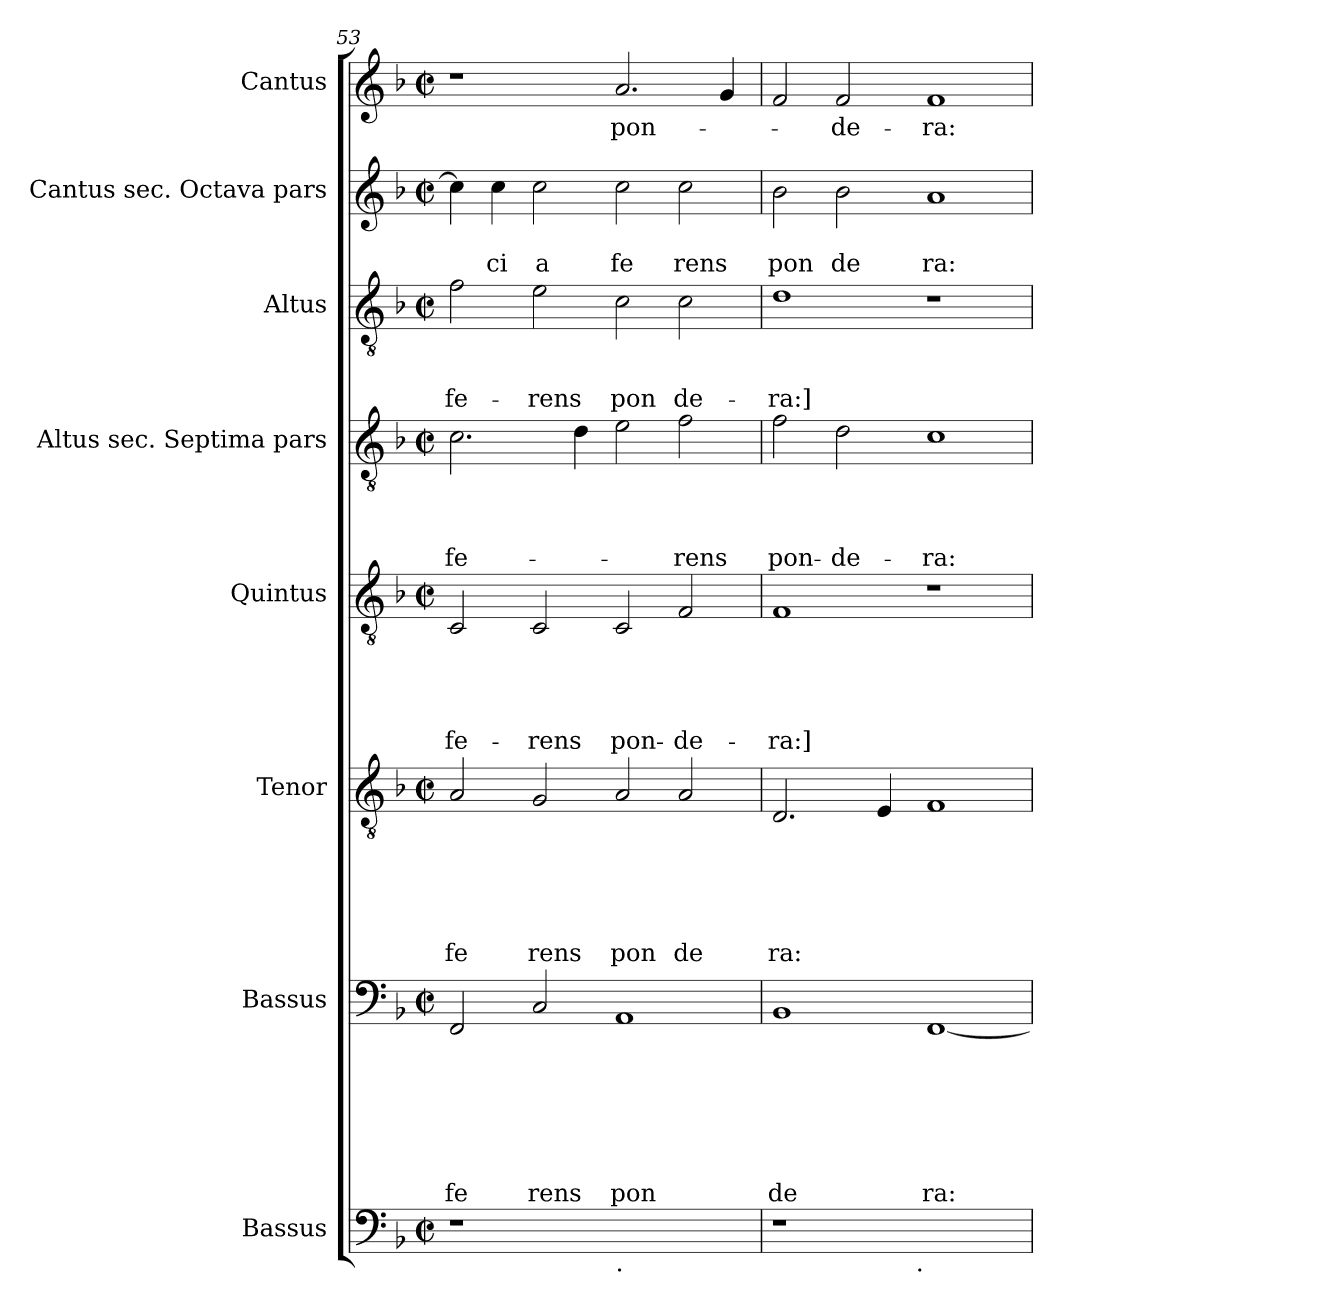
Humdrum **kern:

**kern	**kern	**text	**text	**text	**text	**text	**text	**text	**kern	**text	**text	**text	**text	**text	**text	**kern	**text	**text	**text	**text	**text	**kern	**text	**text	**text	**text	**kern	**text	**text	**text	**kern	**text	**text	**kern	**text
*part8	*part7	*part7	*part7	*part7	*part7	*part7	*part7	*part7	*part6	*part6	*part6	*part6	*part6	*part6	*part6	*part5	*part5	*part5	*part5	*part5	*part5	*part4	*part4	*part4	*part4	*part4	*part3	*part3	*part3	*part3	*part2	*part2	*part2	*part1	*part1
*staff8	*staff7	*staff7	*staff7	*staff7	*staff7	*staff7	*staff7	*staff7	*staff6	*staff6	*staff6	*staff6	*staff6	*staff6	*staff6	*staff5	*staff5	*staff5	*staff5	*staff5	*staff5	*staff4	*staff4	*staff4	*staff4	*staff4	*staff3	*staff3	*staff3	*staff3	*staff2	*staff2	*staff2	*staff1	*staff1
*I"Bassus	*I"Bassus	*	*	*	*	*	*	*	*I"Tenor	*	*	*	*	*	*	*I"Quintus	*	*	*	*	*	*I"Altus sec. Septima pars	*	*	*	*	*I"Altus	*	*	*	*I"Cantus sec. Octava pars	*	*	*I"Cantus	*
*	*I'Bassus	*	*	*	*	*	*	*	*I'Tenor	*	*	*	*	*	*	*I'Quintus	*	*	*	*	*	*	*	*	*	*	*I'Altus	*	*	*	*	*	*	*I'Cantus	*
*clefF4	*clefF4	*	*	*	*	*	*	*	*clefGv2	*	*	*	*	*	*	*clefGv2	*	*	*	*	*	*clefGv2	*	*	*	*	*clefGv2	*	*	*	*clefG2	*	*	*clefG2	*
*k[b-]	*k[b-]	*	*	*	*	*	*	*	*k[b-]	*	*	*	*	*	*	*k[b-]	*	*	*	*	*	*k[b-]	*	*	*	*	*k[b-]	*	*	*	*k[b-]	*	*	*k[b-]	*
*F:	*F:	*	*	*	*	*	*	*	*F:	*	*	*	*	*	*	*F:	*	*	*	*	*	*F:	*	*	*	*	*F:	*	*	*	*F:	*	*	*F:	*
*M2/2	*M2/2	*	*	*	*	*	*	*	*M2/2	*	*	*	*	*	*	*M2/2	*	*	*	*	*	*M2/2	*	*	*	*	*M2/2	*	*	*	*M2/2	*	*	*M2/2	*
*met(c|)	*met(c|)	*	*	*	*	*	*	*	*met(c|)	*	*	*	*	*	*	*met(c|)	*	*	*	*	*	*met(c|)	*	*	*	*	*met(c|)	*	*	*	*met(c|)	*	*	*met(c|)	*
=53	=53	=53	=53	=53	=53	=53	=53	=53	=53	=53	=53	=53	=53	=53	=53	=53	=53	=53	=53	=53	=53	=53	=53	=53	=53	=53	=53	=53	=53	=53	=53	=53	=53	=53	=53
!	!	!	!	!	!	!	!	!LO:LY:b	!	!	!	!	!	!	!LO:LY:b	!	!	!	!	!	!LO:LY:b	!	!	!	!	!LO:LY:b	!	!	!	!LO:LY:b	!	!	!	!	!
1r	2FF/	.	.	.	.	.	.	fe	2A/	.	.	.	.	.	fe	2C/	.	.	.	.	fe-	2.c\	.	.	.	fe-	2f\	.	.	fe-	4cc\]	.	.	1r	.
!	!	!	!	!	!	!	!	!	!	!	!	!	!	!	!	!	!	!	!	!	!	!	!	!	!	!	!	!	!	!	!	!	!LO:LY:b	!	!
.	.	.	.	.	.	.	.	.	.	.	.	.	.	.	.	.	.	.	.	.	.	.	.	.	.	.	.	.	.	.	4cc\	.	ci	.	.
!	!	!	!	!	!	!	!	!LO:LY:b	!	!	!	!	!	!	!LO:LY:b	!	!	!	!	!	!LO:LY:b	!	!	!	!	!	!	!	!	!LO:LY:b	!	!	!LO:LY:b	!	!
.	2C/	.	.	.	.	.	.	rens	2G/	.	.	.	.	.	rens	2C/	.	.	.	.	-rens	.	.	.	.	.	2e\	.	.	-rens	2cc\	.	a	.	.
.	.	.	.	.	.	.	.	.	.	.	.	.	.	.	.	.	.	.	.	.	.	4d\	.	.	.	.	.	.	.	.	.	.	.	.	.
!LO:TX:b:t=.	!	!	!	!	!	!	!	!	!	!	!	!	!	!	!	!	!	!	!	!	!	!	!	!	!	!	!	!	!	!	!	!	!	!	!
!	!	!	!	!	!	!	!	!LO:LY:b	!	!	!	!	!	!	!LO:LY:b	!	!	!	!	!	!LO:LY:b	!	!	!	!	!	!	!	!	!LO:LY:b	!	!	!LO:LY:b	!	!LO:LY:b
1ryy	1AA	.	.	.	.	.	.	pon	2A/	.	.	.	.	.	pon	2C/	.	.	.	.	pon-	2e\	.	.	.	.	2c\	.	.	pon	2cc\	.	fe	2.a/	pon-
!	!	!	!	!	!	!	!	!	!	!	!	!	!	!	!LO:LY:b	!	!	!	!	!	!LO:LY:b	!	!	!	!	!LO:LY:b	!	!	!	!LO:LY:b	!	!	!LO:LY:b	!	!
.	.	.	.	.	.	.	.	.	2A/	.	.	.	.	.	de	2F/	.	.	.	.	-de-	2f\	.	.	.	-rens	2c\	.	.	de-	2cc\	.	rens	.	.
.	.	.	.	.	.	.	.	.	.	.	.	.	.	.	.	.	.	.	.	.	.	.	.	.	.	.	.	.	.	.	.	.	.	4g/	.
=54	=54	=54	=54	=54	=54	=54	=54	=54	=54	=54	=54	=54	=54	=54	=54	=54	=54	=54	=54	=54	=54	=54	=54	=54	=54	=54	=54	=54	=54	=54	=54	=54	=54	=54	=54
!	!	!	!	!	!	!	!	!LO:LY:b	!	!	!	!	!	!	!LO:LY:b	!	!	!	!	!	!LO:LY:b	!	!	!	!	!LO:LY:b	!	!	!	!LO:LY:b	!	!	!LO:LY:b	!	!
*^	*	*	*	*	*	*	*	*	*	*	*	*	*	*	*	*	*	*	*	*	*	*	*	*	*	*	*	*	*	*	*	*	*	*	*
1r	2ryy	1BB-	.	.	.	.	.	.	de	2.D/	.	.	.	.	.	ra:	1F	.	.	.	.	-ra:]	2f\	.	.	.	pon-	1d	.	.	-ra:]	2b-\	.	pon	2f/	.
!	!	!	!	!	!	!	!	!	!	!	!	!	!	!	!	!	!	!	!	!	!	!	!	!	!	!	!LO:LY:b	!	!	!	!	!	!	!LO:LY:b	!	!LO:LY:b
.	4...ryy	.	.	.	.	.	.	.	.	.	.	.	.	.	.	.	.	.	.	.	.	.	2d\	.	.	.	-de-	.	.	.	.	2b-\	.	de	2f/	-de-
.	.	.	.	.	.	.	.	.	.	4E/	.	.	.	.	.	.	.	.	.	.	.	.	.	.	.	.	.	.	.	.	.	.	.	.	.	.
!	!LO:TX:b:t=.	!	!	!	!	!	!	!	!	!	!	!	!	!	!	!	!	!	!	!	!	!	!	!	!	!	!	!	!	!	!	!	!	!	!	!
.	1ryy	.	.	.	.	.	.	.	.	.	.	.	.	.	.	.	.	.	.	.	.	.	.	.	.	.	.	.	.	.	.	.	.	.	.	.
!	!	!	!	!	!	!	!	!	!LO:LY:b	!	!	!	!	!	!	!	!	!	!	!	!	!	!	!	!	!	!LO:LY:b	!	!	!	!	!	!	!LO:LY:b	!	!LO:LY:b
1ryy	.	[<1FF	.	.	.	.	.	.	ra:	1F	.	.	.	.	.	.	1r	.	.	.	.	.	1c	.	.	.	-ra:	1r	.	.	.	1a	.	ra:	1f	-ra:
.	32ryy	.	.	.	.	.	.	.	.	.	.	.	.	.	.	.	.	.	.	.	.	.	.	.	.	.	.	.	.	.	.	.	.	.	.	.
*v	*v	*	*	*	*	*	*	*	*	*	*	*	*	*	*	*	*	*	*	*	*	*	*	*	*	*	*	*	*	*	*	*	*	*	*	*
=	=	=	=	=	=	=	=	=	=	=	=	=	=	=	=	=	=	=	=	=	=	=	=	=	=	=	=	=	=	=	=	=	=	=	=
*-	*-	*-	*-	*-	*-	*-	*-	*-	*-	*-	*-	*-	*-	*-	*-	*-	*-	*-	*-	*-	*-	*-	*-	*-	*-	*-	*-	*-	*-	*-	*-	*-	*-	*-	*-
